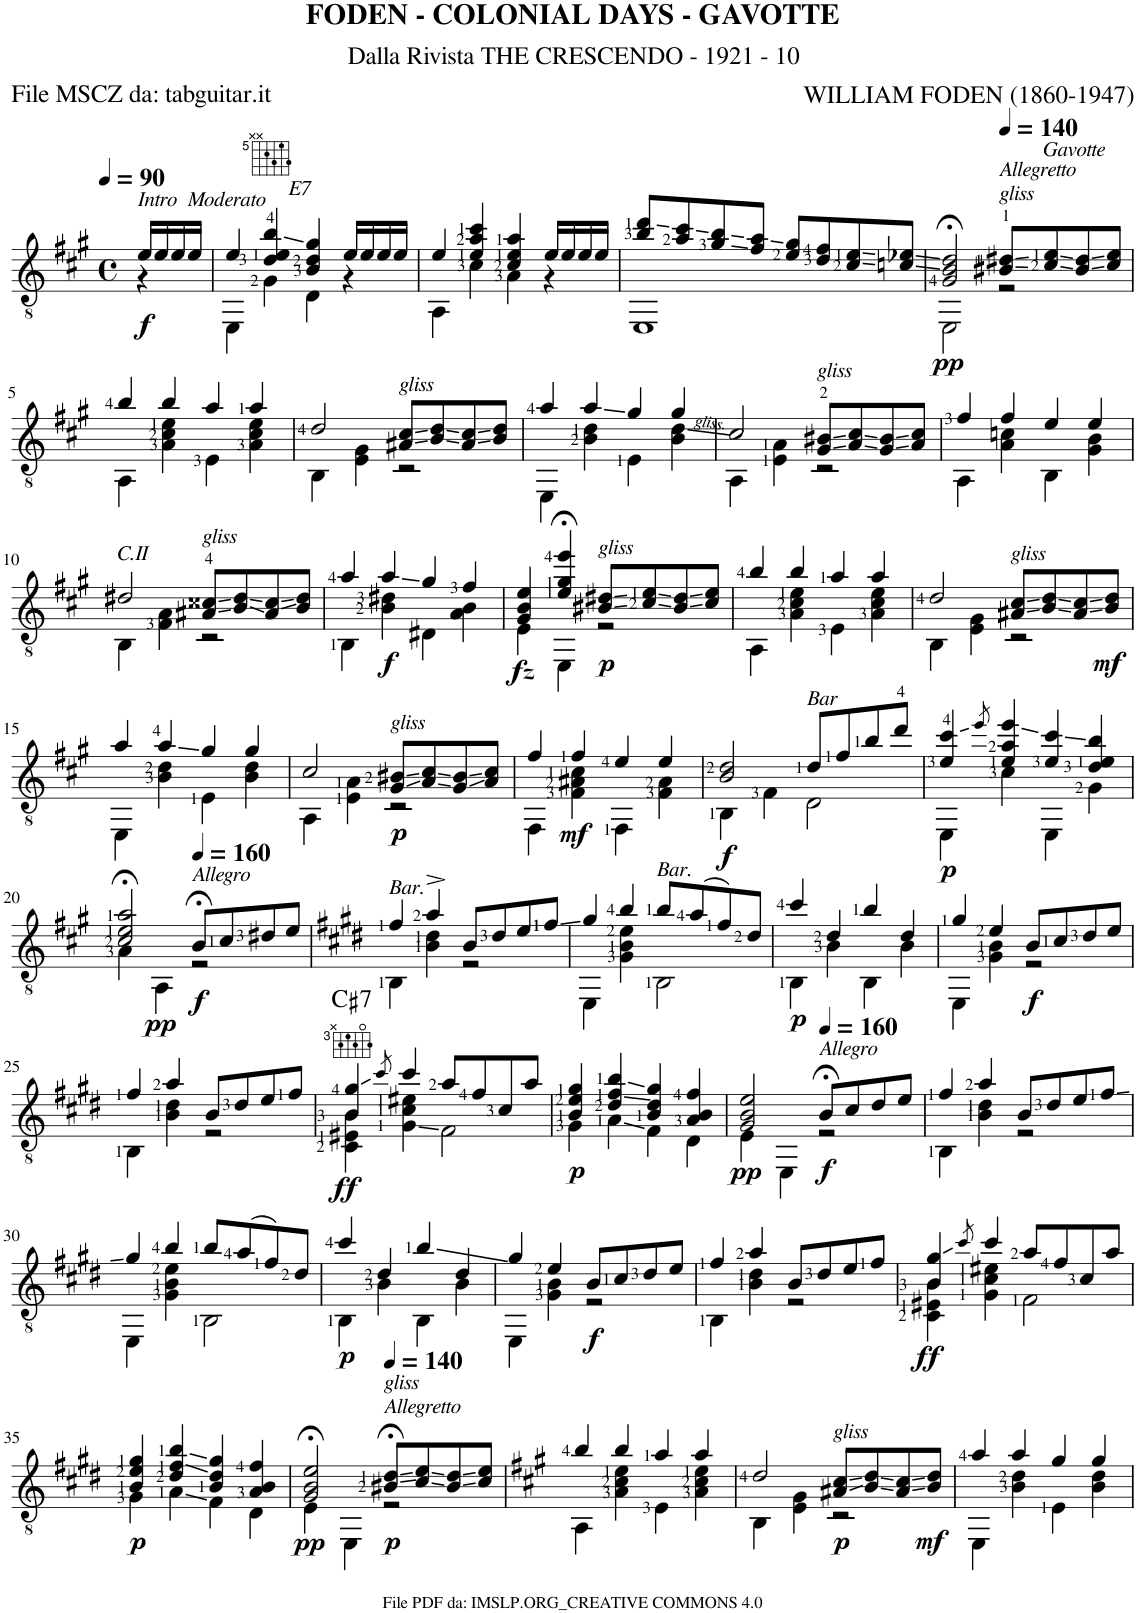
**kern	**dynam	**harte
*part1	*part1	*part1
*staff1	*staff1	*
*I"Guitar	*	*
*I'Guit.	*	*
*clefGv2	*	*
*k[f#c#g#]	*	*
*M4/4	*	*
*met(c)	*	*
*MM90	*	*
=	=	=
*^	*	*
!LO:TX:a:i:t=Intro  Moderato	!	!	!
!	!	!LO:DY:b	!
16e/LL	4r	f	.
16e/	.	.	.
16e/	.	.	.
16e/JJ	.	.	.
=1	=1	=1	=1
4e/	4EE\	.	.
4d/ 4e/ 4b/	4G#\	.	.
!LO:TX:a:i:t=E7	!	!	!
4B/ 4d/ 4g#/	4D\	.	.
16e/LL	4r	.	.
16e/	.	.	.
16e/	.	.	.
16e/JJ	.	.	.
=2	=2	=2	=2
4e/	4AA\	.	.
4e/ 4a/ 4cc#/	4c#\	.	.
4c#/ 4e/ 4a/	4A\	.	.
16e/LL	4r	.	.
16e/	.	.	.
16e/	.	.	.
16e/JJ	.	.	.
=3	=3	=3	=3
8b/ 8dd/L	1EE	.	.
8a/ 8cc#/	.	.	.
8g#/ 8b/	.	.	.
8f#/ 8a/J	.	.	.
8e/ 8g#/L	.	.	.
8d/ 8f#/	.	.	.
8c#/ 8e/	.	.	.
8cn/ 8e-X/J	.	.	.
=4	=4	=4	=4
!	!	!LO:DY:b	!
2G#/;< 2B/;< 2d/;<	2EE\	pp	.
*MM140	*	*	*
!LO:TX:a:i:t=gliss	!	!	!
!LO:TX:a:i:t=Allegretto	!	!	!
8B#X/ 8d#X/L	2r	.	.
!LO:TX:a:i:t=Gavotte	!	!	!
8c#/ 8e/	.	.	.
8B#/ 8d#/	.	.	.
8c#/ 8e/J	.	.	.
!!LO:LB:g=z	!!
=5	=5	=5	=5
4b/	4AA\	.	.
4b/	4A\ 4c#\ 4e\	.	.
4a/	4E\	.	.
4a/	4A\ 4c#\ 4e\	.	.
=6	=6	=6	=6
2d/	4BB\	.	.
.	4E\ 4G#\	.	.
!LO:TX:a:i:t=gliss	!	!	!
8A#X/ 8c#/L	2r	.	.
8B/ 8d/	.	.	.
8A#/ 8c#/	.	.	.
8B/ 8d/J	.	.	.
=7	=7	=7	=7
4a/	4EE\	.	.
4a/	4B\ 4d\	.	.
4g#/	4E\	.	.
4g#/	4B\ 4d\	.	.
=8	=8	=8	=8
2c#/	4AA\	.	.
.	4E\ 4A\	.	.
!LO:TX:a:i:t=gliss	!	!	!
8G#/ 8B#X/L	2r	.	.
8A/ 8c#/	.	.	.
8G#/ 8B#/	.	.	.
8A/ 8c#/J	.	.	.
=9	=9	=9	=9
4f#/	4AA\	.	.
4f#/	4A\ 4cn\	.	.
4e/	4BB\	.	.
4e/	4G#\ 4B\	.	.
!!LO:LB:g=z	!!
=10	=10	=10	=10
!LO:TX:a:i:t=C.II	!	!	!
2d#X/	4BB\	.	.
.	4F#\ 4A\	.	.
!LO:TX:a:i:t=gliss	!	!	!
8A#X/ 8c##X/L	2r	.	.
8B/ 8d#/	.	.	.
8A#/ 8c##/	.	.	.
8B/ 8d#/J	.	.	.
=11	=11	=11	=11
4a/	4BB\	.	.
!	!	!LO:DY:b	!
4a/	4B\ 4d#X\	f	.
4g#/	4D#X\	.	.
4f#/	4A\ 4B\	.	.
=12	=12	=12	=12
!	!	!LO:DY:b	!
4G#/ 4B/ 4e/	4E\	fz	.
4e/;< 4g#/;< 4ee/;<	4EE\	.	.
!LO:TX:a:i:t=gliss	!	!	!
!	!	!LO:DY:b	!
8B#X/ 8d#X/L	2r	p	.
8c#/ 8e/	.	.	.
8B#/ 8d#/	.	.	.
8c#/ 8e/J	.	.	.
=13	=13	=13	=13
4b/	4AA\	.	.
4b/	4A\ 4c#\ 4e\	.	.
4a/	4E\	.	.
4a/	4A\ 4c#\ 4e\	.	.
=14	=14	=14	=14
2d/	4BB\	.	.
.	4E\ 4G#\	.	.
!LO:TX:a:i:t=gliss	!	!	!
8A#X/ 8c#/L	2r	.	.
8B/ 8d/	.	.	.
8A#/ 8c#/	.	.	.
!	!	!LO:DY:b	!
8B/ 8d/J	.	mf	.
!!LO:LB:g=z	!!
=15	=15	=15	=15
4a/	4EE\	.	.
4a/	4B\ 4d\	.	.
4g#/	4E\	.	.
4g#/	4B\ 4d\	.	.
=16	=16	=16	=16
2c#/	4AA\	.	.
.	4E\ 4A\	.	.
!LO:TX:a:i:t=gliss	!	!	!
!	!	!LO:DY:b	!
8G#/ 8B#X/L	2r	p	.
8A/ 8c#/	.	.	.
8G#/ 8B#/	.	.	.
8A/ 8c#/J	.	.	.
=17	=17	=17	=17
4f#/	4FF#\	.	.
!	!	!LO:DY:b	!
4f#/	4F#\ 4A#X\ 4c#\	mf	.
4e/	4FF#\	.	.
4e/	4F#\ 4A#\	.	.
=18	=18	=18	=18
!	!	!LO:DY:b	!
2B/ 2d/	4BB\	f	.
.	4F#\	.	.
!LO:TX:a:i:t=Bar	!	!	!
8d/L	2D\	.	.
8f#/	.	.	.
8b/	.	.	.
8dd/J	.	.	.
=19	=19	=19	=19
!	!	!LO:DY:b	!
4e/ 4cc#/	4EE\	p	.
8qee/	.	.	.
4e/ 4a/ 4ee/	4c#\	.	.
4e/ 4cc#/	4EE\	.	.
4d/ 4e/ 4b/	4G#\	.	.
!!LO:LB:g=z	!!
=20	=20	=20	=20
2c#/;< 2e/;< 2a/;<	4A\	.	.
!	!	!LO:DY:b	!
.	4AA\	pp	.
*MM160	*	*	*
!LO:TX:a:i:t=Allegro	!	!	!
!	!	!LO:DY:b	!
8B;</L	2r	f	.
8c#/	.	.	.
8d#X/	.	.	.
8e/J	.	.	.
=21	=21	=21	=21
*k[f#c#g#d#]	*	*	*
!LO:TX:a:i:t=Bar.	!	!	!
4f#/	4BB\	.	.
4a^/	4B\ 4d#\	.	.
8B/L	2r	.	.
8d#/	.	.	.
8e/	.	.	.
8f#/J	.	.	.
=22	=22	=22	=22
4g#/	4EE\	.	.
4b/	4G#\ 4B\ 4e\	.	.
!LO:TX:a:i:t=Bar.	!	!	!
8b/L	2BB\	.	.
(8a/	.	.	.
8f#/)	.	.	.
8d#/J	.	.	.
=23	=23	=23	=23
!	!	!LO:DY:b	!
4cc#/	4BB\	p	.
4d#/	4B\	.	.
4b/	4BB\	.	.
4d#/	4B\	.	.
=24	=24	=24	=24
4g#/	4EE\	.	.
4e/	4G#\ 4B\	.	.
!	!	!LO:DY:b	!
8B/L	2r	f	.
8c#/	.	.	.
8d#/	.	.	.
8e/J	.	.	.
!!LO:LB:g=z	!!
=25	=25	=25	=25
4f#/	4BB\	.	.
4a/	4B\ 4d#\	.	.
8B/L	2r	.	.
8d#/	.	.	.
8e/	.	.	.
8f#/J	.	.	.
=26	=26	=26	=26
!	!	!LO:DY:b	!LO:H:kt=7
4B/ 4g#/	4C#\ 4E#X\ 4B\	ff	C#:7
8qcc#/	.	.	.
4cc#/	4G#\ 4c#\ 4e#X\	.	.
8a/L	2F#\	.	.
8f#/	.	.	.
8c#/	.	.	.
8a/J	.	.	.
=27	=27	=27	=27
!	!	!LO:DY:b	!
4B/ 4e/ 4g#/	4G#\	p	.
4d#/ 4f#/ 4b/	4A\	.	.
4B/ 4d#/ 4g#/	4F#\	.	.
4A/ 4B/ 4f#/	4D#\	.	.
=28	=28	=28	=28
!	!	!LO:DY:b	!
2G#/ 2B/ 2e/	4E\	pp	.
.	4EE\	.	.
*MM160	*	*	*
!LO:TX:a:i:t=Allegro	!	!	!
!	!	!LO:DY:b	!
8B;</L	2r	f	.
8c#/	.	.	.
8d#/	.	.	.
8e/J	.	.	.
=29	=29	=29	=29
4f#/	4BB\	.	.
4a/	4B\ 4d#\	.	.
8B/L	2r	.	.
8d#/	.	.	.
8e/	.	.	.
8f#/J	.	.	.
!!LO:LB:g=z	!!
=30	=30	=30	=30
4g#/	4EE\	.	.
4b/	4G#\ 4B\ 4e\	.	.
8b/L	2BB\	.	.
(8a/	.	.	.
8f#/)	.	.	.
8d#/J	.	.	.
=31	=31	=31	=31
!	!	!LO:DY:b	!
4cc#/	4BB\	p	.
4d#/	4B\	.	.
4b/	4BB\	.	.
4d#/	4B\	.	.
=32	=32	=32	=32
4g#/	4EE\	.	.
4e/	4G#\ 4B\	.	.
!	!	!LO:DY:b	!
8B/L	2r	f	.
8c#/	.	.	.
8d#/	.	.	.
8e/J	.	.	.
=33	=33	=33	=33
4f#/	4BB\	.	.
4a/	4B\ 4d#\	.	.
8B/L	2r	.	.
8d#/	.	.	.
8e/	.	.	.
8f#/J	.	.	.
=34	=34	=34	=34
!	!	!LO:DY:b	!
4B/ 4g#/	4C#\ 4E#X\ 4B\	ff	.
8qcc#/	.	.	.
4cc#/	4G#\ 4c#\ 4e#X\	.	.
8a/L	2F#\	.	.
8f#/	.	.	.
8c#/	.	.	.
8a/J	.	.	.
!!LO:LB:g=z	!!
=35	=35	=35	=35
!	!	!LO:DY:b	!
4B/ 4e/ 4g#/	4G#\	p	.
4d#/ 4f#/ 4b/	4A\	.	.
4B/ 4d#/ 4g#/	4F#\	.	.
4A/ 4B/ 4f#/	4D#\	.	.
=36	=36	=36	=36
!	!	!LO:DY:b	!
2G#/;< 2B/;< 2e/;<	4E\	pp	.
.	4EE\	.	.
*MM140	*	*	*
!LO:TX:a:i:t=Allegretto	!	!	!
!LO:TX:a:i:t=gliss	!	!	!
!	!	!LO:DY:b	!
8B#X/;< 8d#/;<L	2r	p	.
8c#/ 8e/	.	.	.
8B#/ 8d#/	.	.	.
8c#/ 8e/J	.	.	.
=37	=37	=37	=37
*k[f#c#g#]	*	*	*
4b/	4AA\	.	.
4b/	4A\ 4c#\ 4e\	.	.
4a/	4E\	.	.
4a/	4A\ 4c#\ 4e\	.	.
=38	=38	=38	=38
2d/	4BB\	.	.
.	4E\ 4G#\	.	.
!LO:TX:a:i:t=gliss	!	!	!
!	!	!LO:DY:b	!
8A#X/ 8c#/L	2r	p	.
8B/ 8d/	.	.	.
8A#/ 8c#/	.	.	.
!	!	!LO:DY:b	!
8B/ 8d/J	.	mf	.
=39	=39	=39	=39
4a/	4EE\	.	.
4a/	4B\ 4d\	.	.
4g#/	4E\	.	.
4g#/	4B\ 4d\	.	.
*v	*v	*	*
=	=	=
*-	*-	*-
